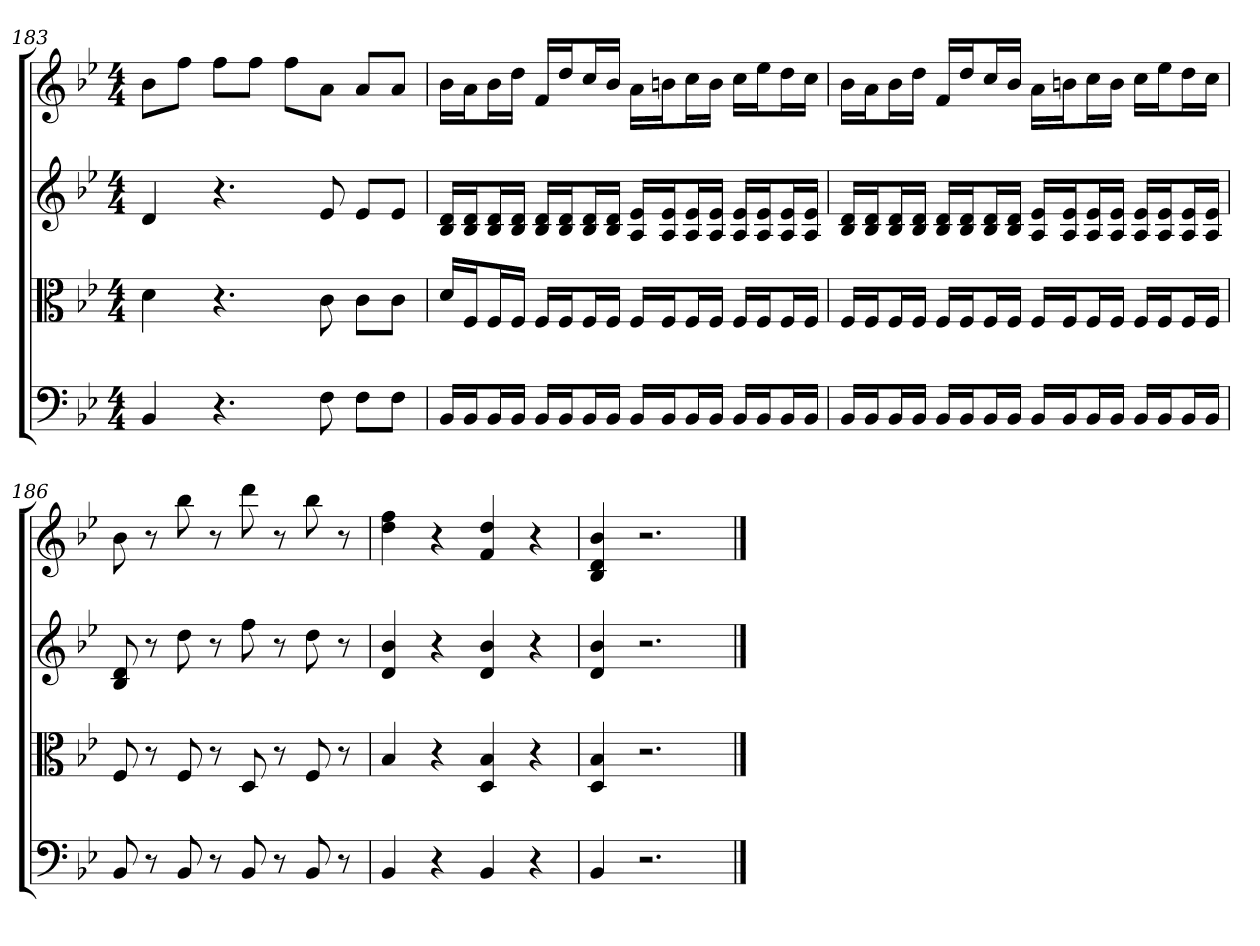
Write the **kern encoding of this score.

**kern	**kern	**kern	**kern
*part4	*part3	*part2	*part1
*staff4	*staff3	*staff2	*staff1
*clefF4	*clefC3	*	*
*k[b-e-]	*k[b-e-]	*k[b-e-]	*k[b-e-]
*B-:	*B-:	*B-:	*B-:
*M4/4	*M4/4	*M4/4	*M4/4
=183	=183	=183	=183
4BB-	4d	4d	8b-L
.	.	.	8ffJ
4.r	4.r	4.r	8ffL
.	.	.	8ffJ
.	.	.	8ffL
8F	8c	8e-	8aJ
8F\L	8c\L	8e-L	8aL
8F\J	8c\J	8e-J	8aJ
=184	=184	=184	=184
16BB-/LL	16d/LL	16B- 16dLL	16b-LL
16BB-/J	16F/J	16B- 16dJ	16aJ
16BB-/L	16F/L	16B- 16dL	16b-L
16BB-/JJ	16F/JJ	16B- 16dJJ	16ddJJ
16BB-/LL	16F/LL	16B- 16dLL	16fLL
16BB-/J	16F/J	16B- 16dJ	16ddJ
16BB-/L	16F/L	16B- 16dL	16ccL
16BB-/JJ	16F/JJ	16B- 16dJJ	16b-JJ
16BB-/LL	16F/LL	16A 16e-LL	16aLL
16BB-/J	16F/J	16A 16e-J	16bnJ
16BB-/L	16F/L	16A 16e-L	16ccL
16BB-/JJ	16F/JJ	16A 16e-JJ	16bJJ
16BB-/LL	16F/LL	16A 16e-LL	16ccLL
16BB-/J	16F/J	16A 16e-J	16ee-J
16BB-/L	16F/L	16A 16e-L	16ddL
16BB-/JJ	16F/JJ	16A 16e-JJ	16ccJJ
=185	=185	=185	=185
16BB-/LL	16F/LL	16B- 16dLL	16b-LL
16BB-/J	16F/J	16B- 16dJ	16aJ
16BB-/L	16F/L	16B- 16dL	16b-L
16BB-/JJ	16F/JJ	16B- 16dJJ	16ddJJ
16BB-/LL	16F/LL	16B- 16dLL	16fLL
16BB-/J	16F/J	16B- 16dJ	16ddJ
16BB-/L	16F/L	16B- 16dL	16ccL
16BB-/JJ	16F/JJ	16B- 16dJJ	16b-JJ
16BB-/LL	16F/LL	16A 16e-LL	16aLL
16BB-/J	16F/J	16A 16e-J	16bnJ
16BB-/L	16F/L	16A 16e-L	16ccL
16BB-/JJ	16F/JJ	16A 16e-JJ	16bJJ
16BB-/LL	16F/LL	16A 16e-LL	16ccLL
16BB-/J	16F/J	16A 16e-J	16ee-J
16BB-/L	16F/L	16A 16e-L	16ddL
16BB-/JJ	16F/JJ	16A 16e-JJ	16ccJJ
=186	=186	=186	=186
8BB-	8F	8B- 8d	8b-
8r	8r	8r	8r
8BB-	8F	8dd	8bb-
8r	8r	8r	8r
8BB-	8D	8ff	8ddd
8r	8r	8r	8r
8BB-	8F	8dd	8bb-
8r	8r	8r	8r
=187	=187	=187	=187
4BB-	4B-	4d 4b-	4dd 4ff
4r	4r	4r	4r
4BB-	4D 4B-	4d 4b-	4f 4dd
4r	4r	4r	4r
=188	=188	=188	=188
4BB-	4D 4B-	4d 4b-	4B- 4d 4b-
2.r	2.r	2.r	2.r
==	==	==	==
*-	*-	*-	*-
